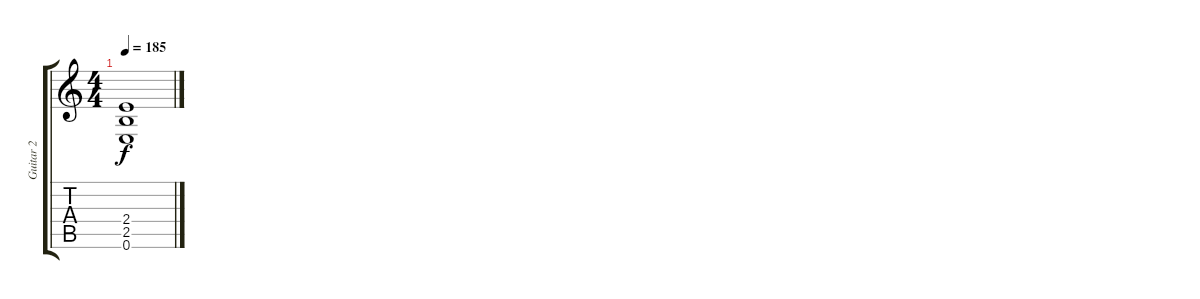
\track ("Guitar 2" "Guitar 2") {instrument distortionguitar}
\staff {score tabs}
\tuning (E4 B3 G3 D3 A2 E2) {hide}
\ts (4 4)
\tempo 185
\clef g2
\ks c
(2.4{t} 2.5{t} 0.6{t}).1{dy f}
